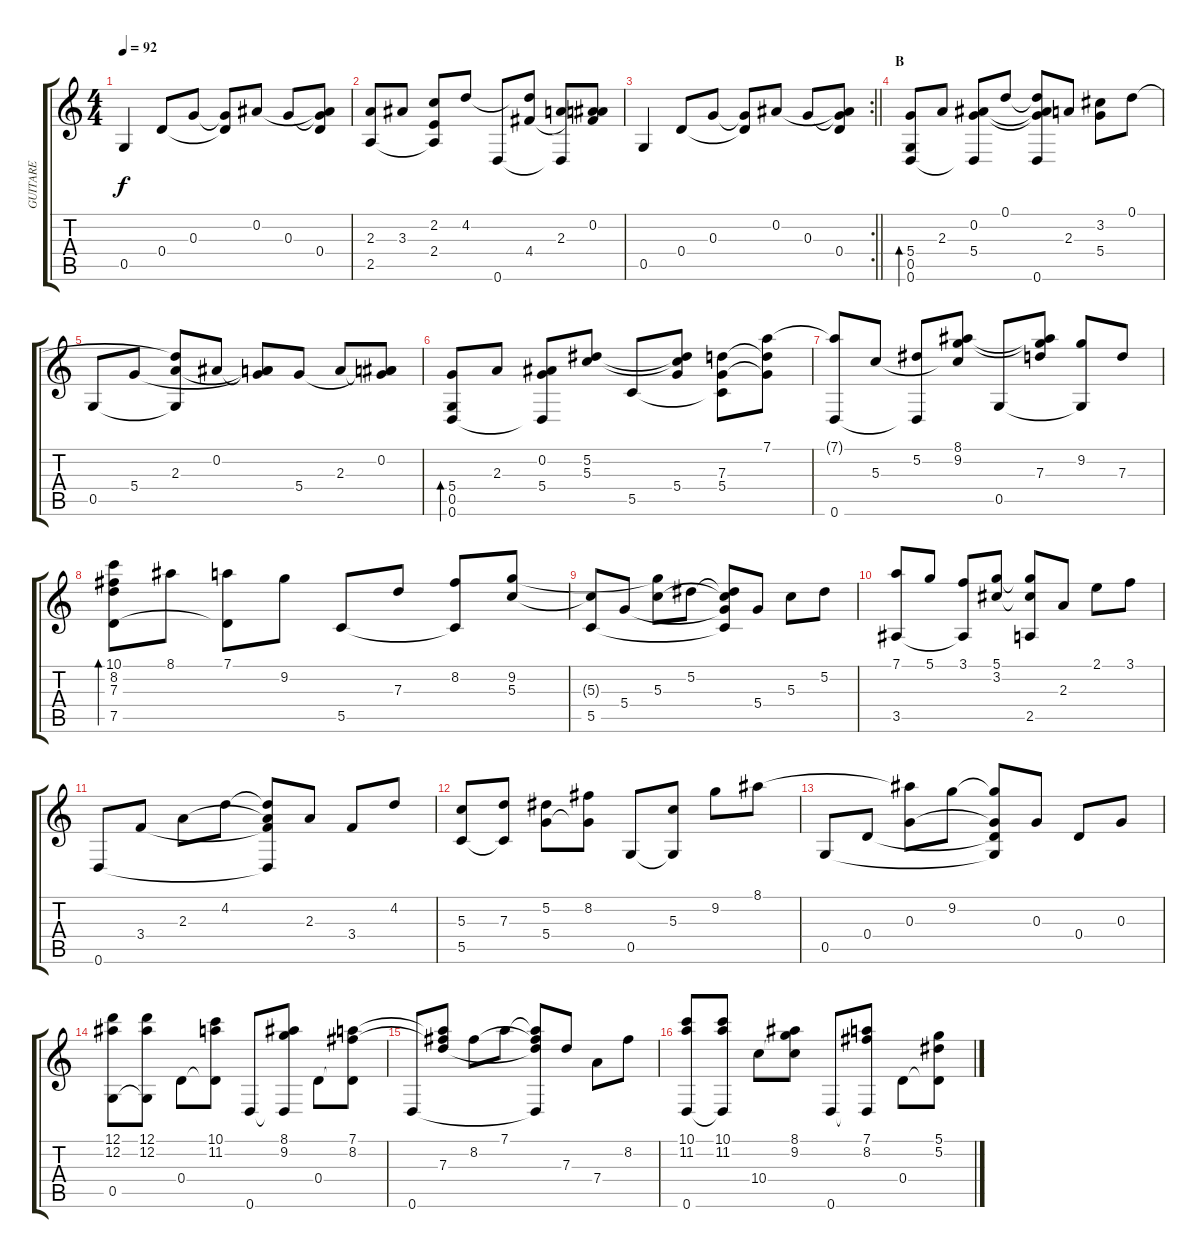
\track ("GUITARE" "GUITARE") {instrument acousticguitarnylon}
\staff {score tabs}
\tuning (D4 Bb3 G3 D3 G2 D2) {hide}
\ts (4 4)
\tempo 92
\clef g2
\ks c
0.5.4{dy f} 0.4.8 0.3.8 (0.3{t} 0.4{t}).8 0.2.8 0.3.8 (0.2{t} 0.3{t} 0.4).8 |
(2.3 2.5).8 3.3.8 (2.2 2.4 2.5{t}).8 4.2.8 0.6.8 (4.2{t} 4.4).8 (2.3 0.6{t}).8 (0.2 2.3{t} 4.4{t}).8 |
\rc 2
\barLineRight lightlight
0.5.4 0.4.8 0.3.8 (0.3{t} 0.4{t}).8 0.2.8 0.3.8 (0.2{t} 0.3{t} 0.4).8 |
\section ("" "B")
(5.4 0.5 0.6).8{bd 60} 2.3.8 (0.2 5.4 0.6{t}).8 0.1.8 (0.1{t} 0.2{t} 5.4{t} 0.6).8 2.3.8 (3.2 5.4).8 0.1.8 |
0.5.8 5.4.8 (0.1{t} 2.3 0.5{t}).8 0.2.8 (0.2{t} 2.3{t} 5.4{t}).8 5.4.8 2.3.8 (0.2 2.3{t} 5.4{t}).8 |
(5.4 0.5 0.6).8{bd 60} 2.3.8 (0.2 5.4 0.6{t}).8 (5.2 5.3).8 5.5.8 (5.2{t} 5.3{t} 5.4).8 (7.3 5.4 5.5{t}).8 (7.1 7.3{t} 5.4{t}).8 |
(7.1{t} 0.6).8 5.3.8 (5.2 0.6{t}).8 (8.1 9.2 5.3{t}).8 0.5.8 (8.1{t} 9.2{t} 7.3).8 (9.2 0.5{t}).8 7.3.8 |
(10.1 8.2 7.3 7.5).8{bd 60} 8.1.8 (7.1 7.5{t}).8 9.2.8 5.5.8 7.3.8 (8.2 5.5{t}).8 (9.2 5.3).8 |
(5.3{t} 5.5).8 5.4.8 (9.2{t} 5.3).8 5.2.8 (5.2{t} 5.3{t} 5.4{t} 5.5{t}).8 5.4.8 5.3.8 5.2.8 |
(7.1 3.5).8 5.1.8 (3.1 3.5{t}).8 (5.1 3.2).8 (5.1{t} 3.2{t} 2.5).8 2.3.8 2.1.8 3.1.8 |
0.6.8 3.4.8 2.3.8 4.2.8 (4.2{t} 2.3{t} 3.4{t} 0.6{t}).8 2.3.8 3.4.8 4.2.8 |
(5.3 5.5).8 (7.3 5.5{t}).8 (5.2 5.4).8 (8.2 5.4{t}).8 0.5.8 (5.3 0.5{t}).8 9.2.8 8.1.8 |
0.5.8 0.4.8 (8.1{t} 0.3).8 9.2.8 (9.2{t} 0.3{t} 0.4{t} 0.5{t}).8 0.3.8 0.4.8 0.3.8 |
(12.1 12.2 0.5).8 (12.1 12.2 0.5{t}).8 0.4.8 (10.1 11.2 0.4{t}).8 0.6.8 (8.1 9.2 0.6{t}).8 0.4.8 (7.1 8.2 0.4{t}).8 |
0.6.8 (7.1{t} 8.2{t} 7.3).8 8.2.8 7.1.8 (7.1{t} 8.2{t} 7.3{t} 0.6{t}).8 7.3.8 7.4.8 8.2.8 |
(10.1 11.2 0.6).8 (10.1 11.2 0.6{t}).8 10.4.8 (8.1 9.2 10.4{t}).8 0.6.8 (7.1 8.2 0.6{t}).8 0.4.8 (5.1 5.2 0.4{t}).8
